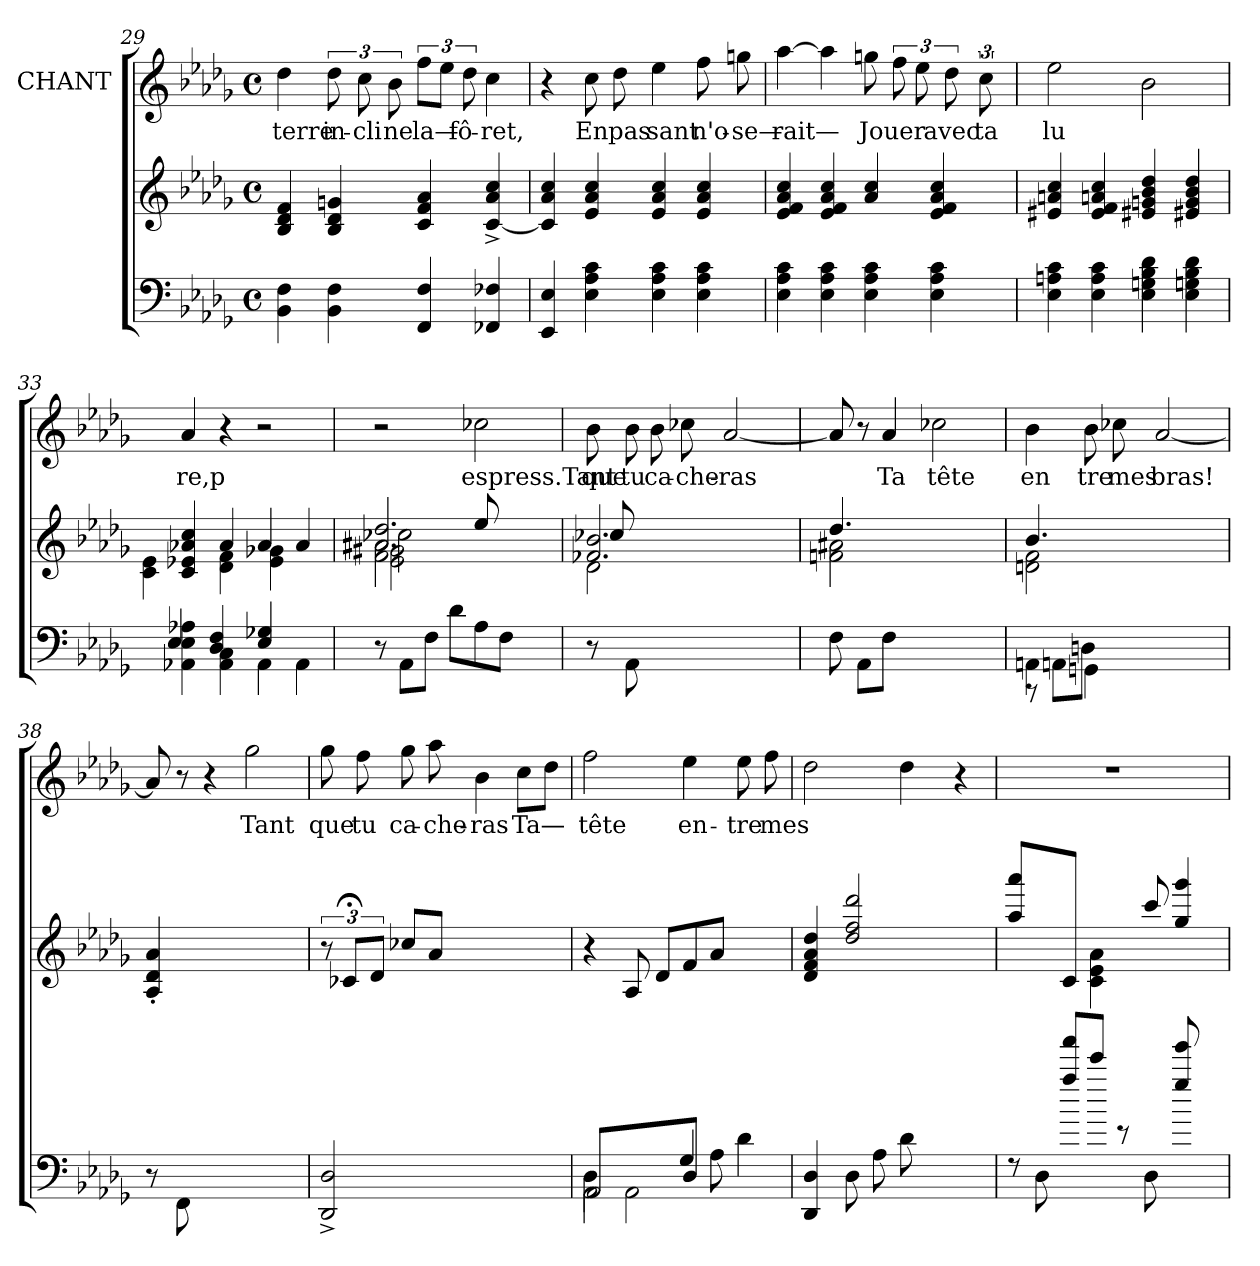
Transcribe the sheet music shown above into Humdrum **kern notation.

**kern	**kern	**kern	**text
*part3	*part2	*part1	*part1
*staff3	*staff2	*staff1	*staff1
*	*	*I"CHANT	*
*clefF4	*clefG2	*clefG2	*
*k[b-e-a-d-g-]	*k[b-e-a-d-g-]	*k[b-e-a-d-g-]	*
*M4/4	*M4/4	*M4/4	*
*met(c)	*met(c)	*met(c)	*
=29	=29	=29	=29
4BB-i\ 4Fi\	4B-j/ 4fj/ 4d-j/	4dd-j\	terre
4BB-i\ 4Fi\	4gnj/ 4d-j/ 4B-j/	12dd-j\	in-
.	.	12ccj\	cli
.	.	12b-j\	ne
4Fi/ 4FFi/	4a-j/ 4fj/ 4cj/	12ffj\L	la—
.	.	12ee-j\J	.
.	.	12dd-j\	fô-
4F-Xi/ 4FF-Xi/	4ccj^</ 4a-j^</ [4cj^</	4ccj\	ret,
=30	=30	=30	=30
4E-i/ 4EE-i/	4ccj/ 4a-j/ 4cj]/	4r	.
4E-i\ 4A-i\ 4ci\	4ccj/ 4a-j/ 4e-j/	8ccj\	En
.	.	8dd-j\	pas
4E-i\ 4A-i\ 4ci\	4ccj/ 4a-j/ 4e-j/	4ee-j\	sant
4E-i\ 4A-i\ 4ci\	4ccj/ 4a-j/ 4e-j/	8ffj\	n'o-
.	.	8ggnj\	se—
!!LO:LB:g=z
=31	=31	=31	=31
4ci\ 4A-i\ 4E-i\	4ccj/ 4a-j/ 4fj/ 4e-j/	[4aa-j\	rait—
4ci\ 4A-i\ 4E-i\	4fj/ 4e-j/ 4ccj/ 4a-j/	4aa-j\]	.
4ci\ 4A-i\ 4E-i\	4a-j/ 4ccj/	8ggnj\	Jouer
.	.	12ffj\	.
.	.	12ee-j\	.
4ci\ 4A-i\ 4E-i\	4fj/ 4e-j/ 4a-j/ 4ccj/	.	.
.	.	12dd-j\	avec
.	.	12ccj\	ta
.	.	24ryy	.
=32	=32	=32	=32
4E-i\ 4ci\ 4Ani\	4ccj/ 4anj/ 4e#Xj/	2ee-j\	lu
4ci\ 4Ai\ 4E-i\	4ccj/ 4anj/ 4fj/ 4e#j/	.	.
4E-i\ 4Gni\ 4B-i\ 4d-i\	4e#Xj/ 4dd-j/ 4b-j/ 4gnj/	2b-j\	.
4E-i\ 4Gni\ 4B-i\ 4d-i\	4dd-j/ 4b-j/ 4gj/ 4e#Xj/	.	.
=33	=33	=33	=33
*^	*^	*	*
4AA-Xi\ 4E-i\ 4A-Xi\	4E-Z/	4ccj/ 4a-Xj/ 4e-Xj/ 4cj/	4cV\ 4e-V\	4a-j/	re,p
4Ci\ 4AA-i\	4FZ/ 4D-Z/	4a-j/	4d-V\ 4fV\	4r	.
4AA-i\	4E-Z/ 4G-XZ/	4a-j/	4e-V\ 4g-XV\	2r	.
4AA-i\	4ryy	4a-j/	4ryy	.	.
*v	*v	*	*	*	*
=34	=34	=34	=34	=34
*	*^	*^	*	*
8r	2.dd-j/ 2.a#Xj/	2fV\ 2a#V\	2cc-XZ\	2g#XN\ 2e-N\	2r	.
8AA-i\L	.	.	.	.	.	.
8Fi\J	.	.	.	.	.	.
8d-i\L	.	.	.	.	.	.
8A-i\	.	8ee-V/	2ryy	2ryy	2cc-Xj\	espress.Tant
8Fi\J	.	4.ryy	.	.	.	.
4ryy	4ryy	.	.	.	.	.
*	*	*	*v	*v	*	*
!!LO:LB:g=z
=35	=35	=35	=35	=35	=35
8r	2.b-j/ 2.f-Xj/	2d-V\	8cc-XZ/	8b-j\	que
8AA-i\	.	.	2..ryy	8b-j\	tu
2.ryy	.	.	.	8b-j\	ca-
.	.	.	.	8cc-Xj\	che-
.	.	2ryy	.	[2a-j/	ras
.	4ryy	.	.	.	.
*	*	*v	*v	*	*
=36	=36	=36	=36	=36
8Fi\	4.dd-j/	2fnV\ 2a#XV\	8a-j/]	.
8AA-i\L	.	.	8r	.
8Fi\J	.	.	4a-j/	Ta
2ryy	2ryy	.	.	.
.	.	2ryy	2cc-Xj\	tête
8ryy	8ryy	.	.	.
=37	=37	=37	=37	=37
*^	*	*	*	*
4AAnZ\	8r	4.b-j/	2dV\ 2fV\	4b-j\	en
.	8AAni\L	.	.	.	.
4GGnZ\	8Dni\J	.	.	8b-j\	tre
.	2ryy	2ryy	.	8cc-Xj\	mes
2ryy	.	.	2ryy	[2a-j/	bras!
.	8ryy	8ryy	.	.	.
*v	*v	*	*	*	*
*	*v	*v	*	*
!!LO:PB:g=z
=38	=38	=38	=38
8r	4a-j'>/ 4d-j'>/ 4A-j'>/	8a-j/]	.
8FFi\	.	8r	.
2.ryy	2.ryy	4r	.
.	.	2gg-j\	Tant
=39	=39	=39	=39
2D-i^</ 2DD-i^</	12r	8gg-j\	que
.	12c-X;j/L	.	.
.	.	8ffj\	tu
.	12d-j/J	.	.
.	8cc-Xj/L	8gg-j\	ca-
.	8a-j/J	8aa-j\	che-
2ryy	2ryy	4b-j\	ras
.	.	8ccj\L	Ta—
.	.	8dd-j\J	.
=40	=40	=40	=40
*^	*	*	*
*	*^	*	*	*
4D-Z\	2AA-i/	2AA-V\	4r	2ffj\	tête
2AA-Z\	.	.	8A-j/	.	.
.	.	.	8d-j/L	.	.
.	8D-i/J	4G-V/	8fj/	4ee-j\	en-
.	8A-i\	.	8a-j/J	.	.
4ryy	4d-i\	4ryy	4ryy	8ee-j\	tre
.	.	.	.	8ffj\	mes
*v	*v	*v	*	*	*
!!LO:LB:g=z
=41	=41	=41	=41
4D-i/ 4DD-i/	4dd-j/ 4a-j/ 4fj/ 4d-j/	2dd-j\	.
8D-i\	2ddd-j/ 2ffj/ 2dd-j/	.	.
8A-i\	.	.	.
8d-i\	.	4dd-j\	.
4.ryy	.	.	.
.	4ryy	4r	.
=42	=42	=42	=42
*^	*	*	*
8r	1ryy	4aaa-j/ 4aa-j/	1r	.
8D-i\	.	.	.	.
8aaa-i/ 8aa-i/L	.	8cj\J	.	.
8eee-i/J	.	4cj\ 4e-j\ 4a-j\	.	.
8r	.	.	.	.
8D-i\	.	8cccj/	.	.
8ggg-i/ 8gg-i/	.	4ggg-j/ 4gg-j/	.	.
8ryy	.	.	.	.
*v	*v	*	*	*
=	=	=	=
*-	*-	*-	*-
